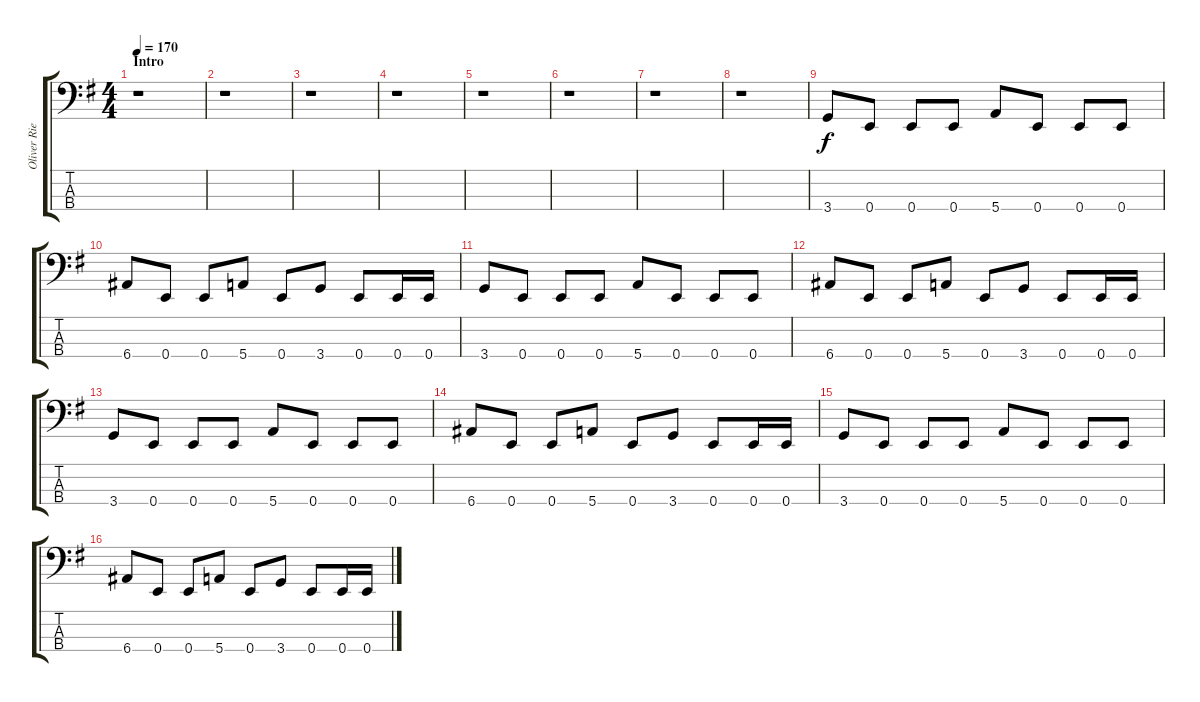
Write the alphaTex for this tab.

\track ("Oliver Riedel - Bass" "Oliver Rie") {instrument electricbasspick}
\staff {score tabs}
\tuning (G2 D2 A1 E1) {hide}
\ts (4 4)
\section ("" "Intro")
\tempo 170
\clef f4
\ks g
r.1{dy f instrument electricbasspick} |
r.1 |
r.1 |
r.1 |
r.1 |
r.1 |
r.1 |
r.1 |
3.4.8 0.4.8 0.4.8 0.4.8 5.4.8 0.4.8 0.4.8 0.4.8 |
6.4.8 0.4.8 0.4.8 5.4.8 0.4.8 3.4.8 0.4.8 0.4.16 0.4.16 |
3.4.8 0.4.8 0.4.8 0.4.8 5.4.8 0.4.8 0.4.8 0.4.8 |
6.4.8 0.4.8 0.4.8 5.4.8 0.4.8 3.4.8 0.4.8 0.4.16 0.4.16 |
3.4.8 0.4.8 0.4.8 0.4.8 5.4.8 0.4.8 0.4.8 0.4.8 |
6.4.8 0.4.8 0.4.8 5.4.8 0.4.8 3.4.8 0.4.8 0.4.16 0.4.16 |
3.4.8 0.4.8 0.4.8 0.4.8 5.4.8 0.4.8 0.4.8 0.4.8 |
6.4.8 0.4.8 0.4.8 5.4.8 0.4.8 3.4.8 0.4.8 0.4.16 0.4.16
